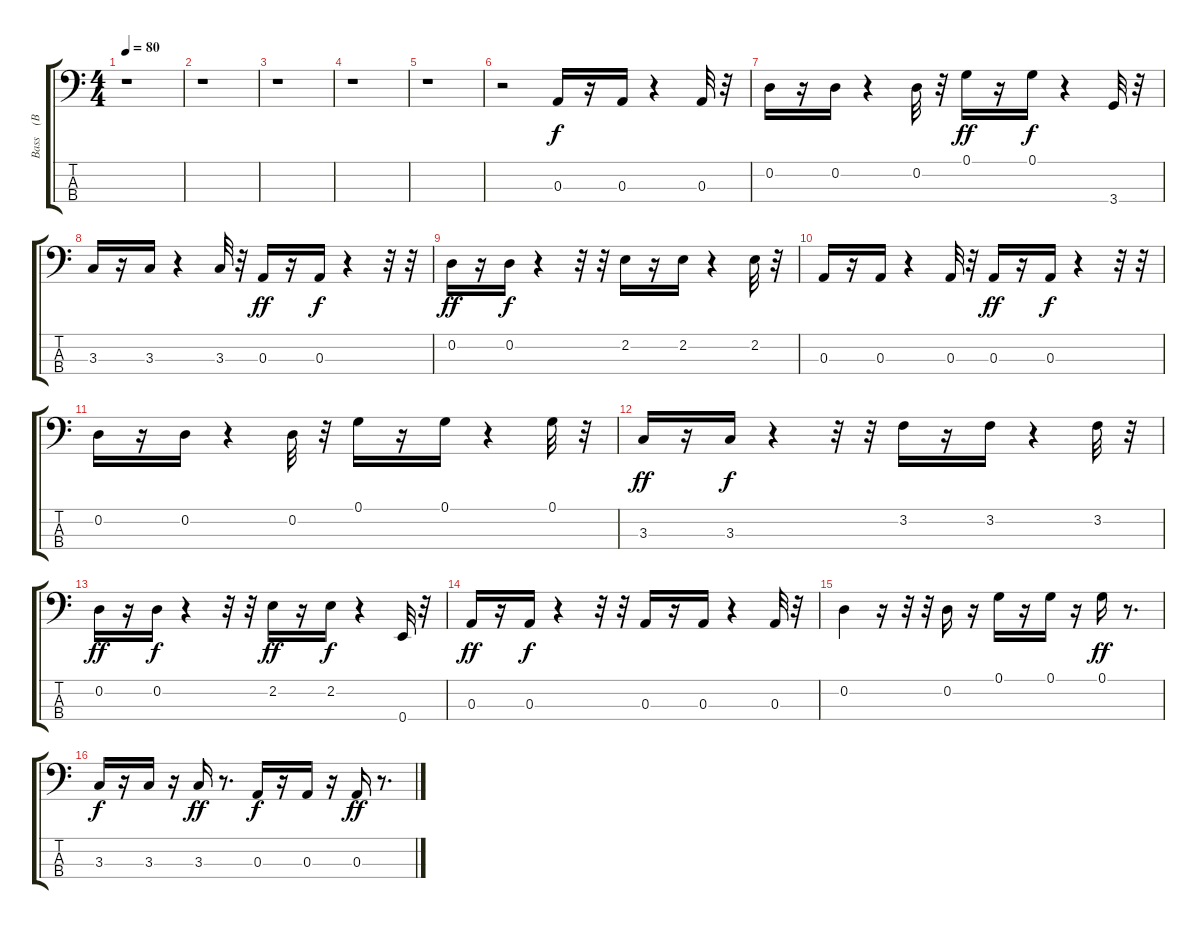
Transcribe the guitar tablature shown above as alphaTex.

\track ("Bass    (BB)" "Bass    (B") {instrument fretlessbass}
\staff {score tabs}
\tuning (G2 D2 A1 E1) {hide}
\ts (4 4)
\tempo 80
\clef f4
\ks c
r.1{dy f instrument fretlessbass} |
r.1 |
r.1 |
r.1 |
r.1 |
r.2 0.3.16 r.16 0.3.16 r.4 0.3.32 r.32 |
0.2.16 r.16 0.2.16 r.4 0.2.32 r.32 0.1.16{dy ff} r.16 0.1.16{dy f} r.4 3.4.32 r.32 |
3.3.16 r.16 3.3.16 r.4 3.3.32 r.32 0.3.16{dy ff} r.16 0.3.16{dy f} r.4 r.32 r.32 |
0.2.16{dy ff} r.16 0.2.16{dy f} r.4 r.32 r.32 2.2.16 r.16 2.2.16 r.4 2.2.32 r.32 |
0.3.16 r.16 0.3.16 r.4 0.3.32 r.32 0.3.16{dy ff} r.16 0.3.16{dy f} r.4 r.32 r.32 |
0.2.16 r.16 0.2.16 r.4 0.2.32 r.32 0.1.16 r.16 0.1.16 r.4 0.1.32 r.32 |
3.3.16{dy ff} r.16 3.3.16{dy f} r.4 r.32 r.32 3.2.16 r.16 3.2.16 r.4 3.2.32 r.32 |
0.2.16{dy ff} r.16 0.2.16{dy f} r.4 r.32 r.32 2.2.16{dy ff} r.16 2.2.16{dy f} r.4 0.4.32 r.32 |
0.3.16{dy ff} r.16 0.3.16{dy f} r.4 r.32 r.32 0.3.16 r.16 0.3.16 r.4 0.3.32 r.32 |
0.2.4 r.16 r.32 r.32 0.2.16 r.16 0.1.16 r.16 0.1.16 r.16 0.1.16{dy ff} r.8{d} |
3.3.16{dy f} r.16 3.3.16 r.16 3.3.16{dy ff} r.8{d} 0.3.16{dy f} r.16 0.3.16 r.16 0.3.16{dy ff} r.8{d}
